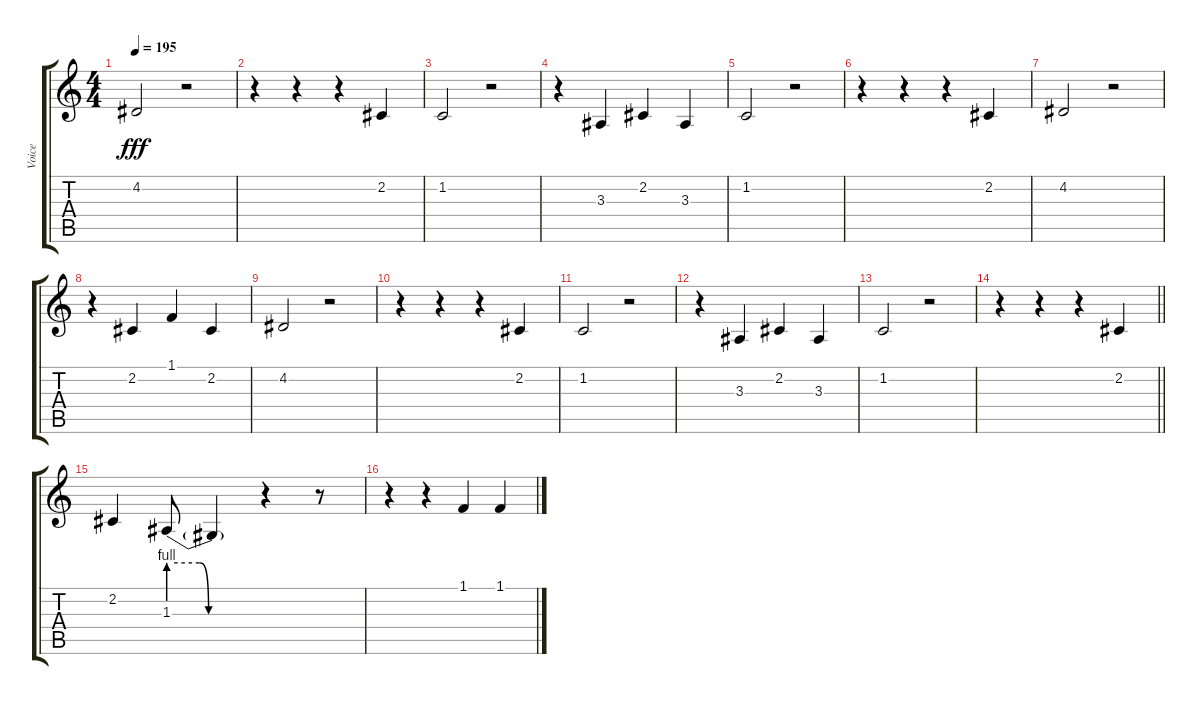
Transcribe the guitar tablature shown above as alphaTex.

\track ("Voice" "Voice") {instrument drawbarorgan}
\staff {score tabs}
\tuning (E4 B3 G3 D3 A2 E2) {hide}
\ts (4 4)
\tempo 195
\clef g2
\ks c
4.2.2{dy fff} r.2 |
r.4 r.4 r.4 2.2.4 |
1.2.2 r.2 |
r.4 3.3.4 2.2.4 3.3.4 |
1.2.2 r.2 |
r.4 r.4 r.4 2.2.4 |
4.2.2 r.2 |
r.4 2.2.4 1.1.4 2.2.4 |
4.2.2 r.2 |
r.4 r.4 r.4 2.2.4 |
1.2.2 r.2 |
r.4 3.3.4 2.2.4 3.3.4 |
1.2.2 r.2 |
\barLineRight lightlight
r.4 r.4 r.4 2.2.4 |
2.2.4 1.3{be (custom 0 4 20 4 26 0 28 0 40 0 60 0)}.8 1.3{t}.4 r.4 r.8 |
r.4 r.4 1.1.4 1.1.4
